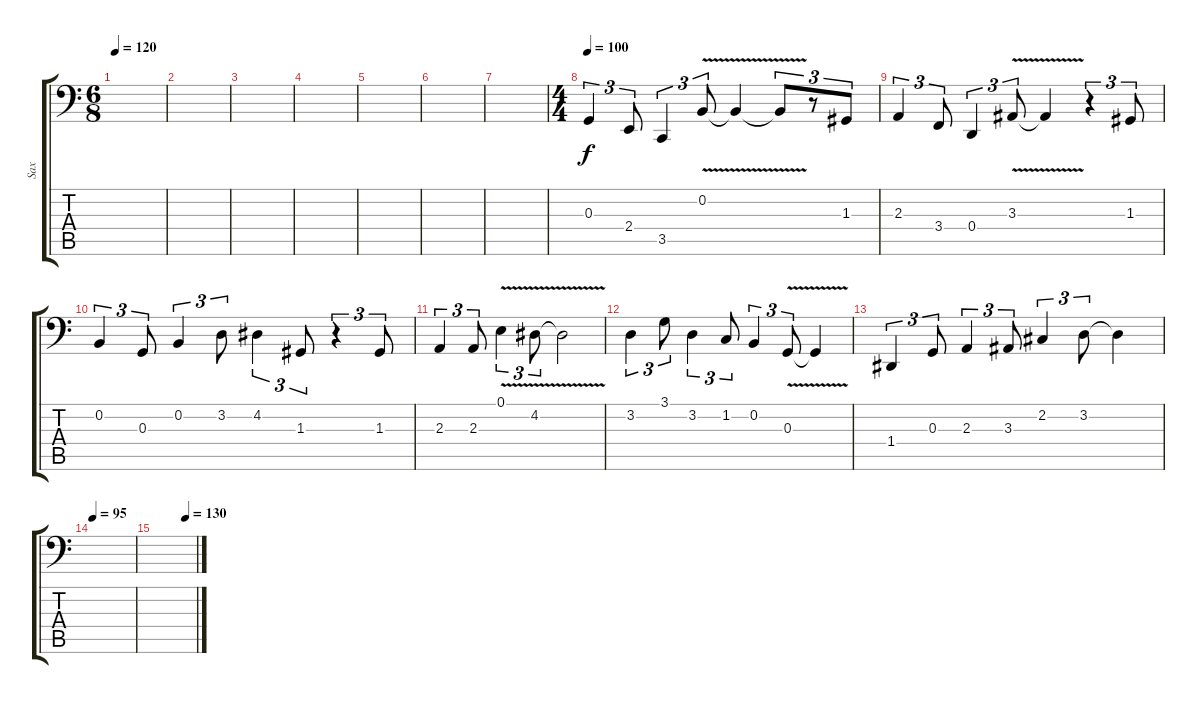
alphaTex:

\track ("Sax" "Sax") {instrument altosax}
\staff {score tabs}
\tuning (E3 B2 G2 D2 A1 E1) {hide}
\ts (6 8)
\tempo 120
\clef f4
\ks c
|
|
|
|
|
|
|
\ts (4 4)
\tempo 100
0.3.4{tu (3 2) dy f} 2.4.8{tu (3 2)} 3.5.4{tu (3 2)} 0.2{v}.8{tu (3 2)} 0.2{v t}.4 0.2{v t}.8{tu (3 2)} r.8{tu (3 2)} 1.3.8{tu (3 2)} |
2.3.4{tu (3 2)} 3.4.8{tu (3 2)} 0.4.4{tu (3 2)} 3.3{v}.8{tu (3 2)} 3.3{v t}.4 r.4{tu (3 2)} 1.3.8{tu (3 2)} |
0.2.4{tu (3 2)} 0.3.8{tu (3 2)} 0.2.4{tu (3 2)} 3.2.8{tu (3 2)} 4.2.4{tu (3 2)} 1.3.8{tu (3 2)} r.4{tu (3 2)} 1.3.8{tu (3 2)} |
2.3.4{tu (3 2)} 2.3.8{tu (3 2)} 0.1{v}.4{tu (3 2)} 4.2{v}.8{tu (3 2)} 4.2{v t}.2 |
3.2.4{tu (3 2)} 3.1.8{tu (3 2)} 3.2.4{tu (3 2)} 1.2.8{tu (3 2)} 0.2.4{tu (3 2)} 0.3{v}.8{tu (3 2)} 0.3{t}.4 |
1.4.4{tu (3 2)} 0.3.8{tu (3 2)} 2.3.4{tu (3 2)} 3.3.8{tu (3 2)} 2.2.4{tu (3 2)} 3.2.8{tu (3 2)} 3.2{t}.4 |
\tempo 95
|
\tempo (130 0.75)
